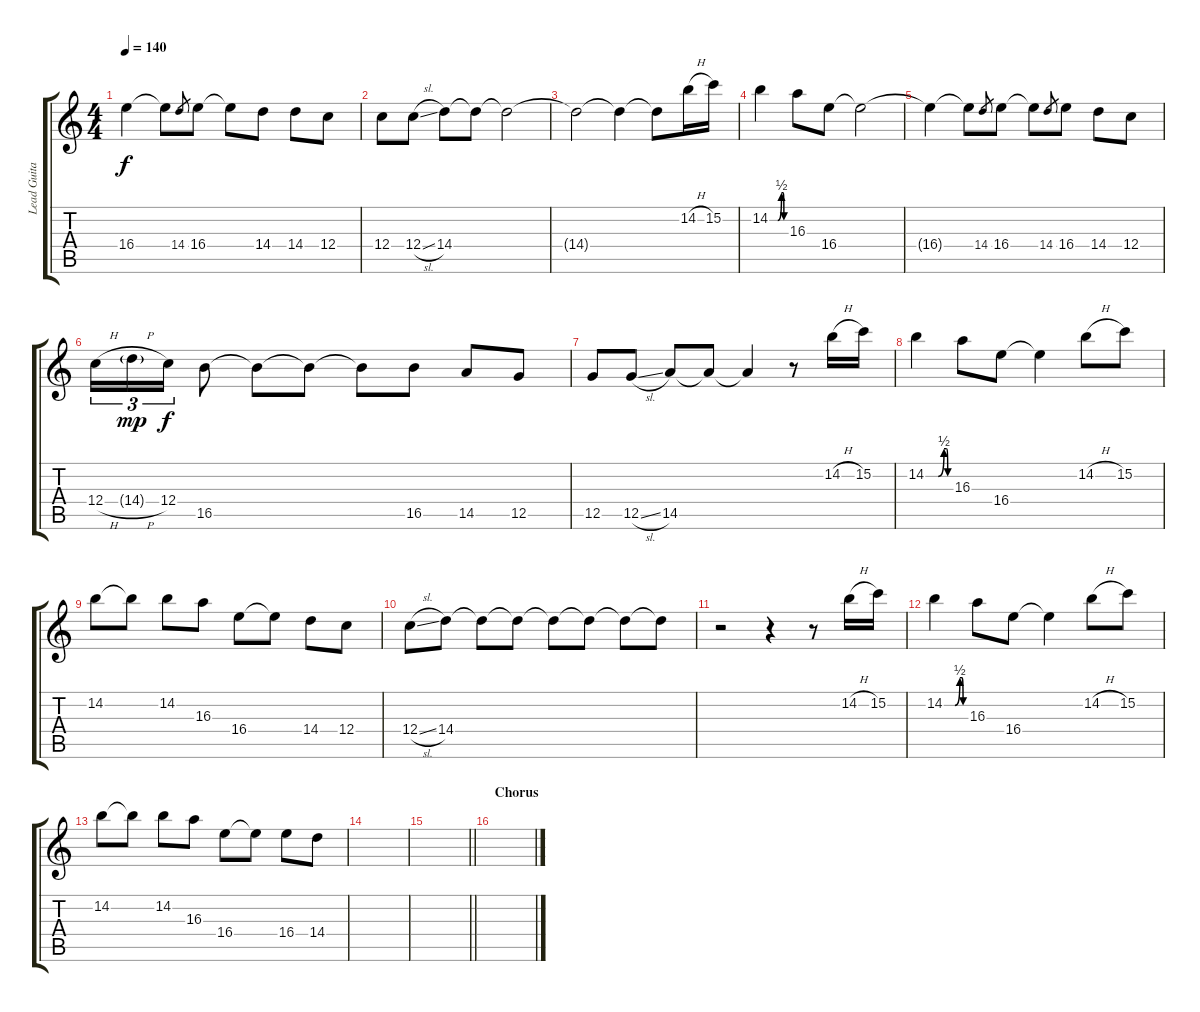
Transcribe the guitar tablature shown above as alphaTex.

\track ("Lead Guitar" "Lead Guita") {instrument overdrivenguitar}
\staff {score tabs}
\tuning (D4 A3 F3 C3 G2 D2) {hide}
\ts (4 4)
\tempo 140
\clef g2
\ks c
16.4{t}.4{dy f} 16.4{t}.8 14.4.8{gr} 16.4.8 16.4{t}.8 14.4.8 14.4.8 12.4.8 |
12.4.8 12.4{sl}.8 14.4.8 14.4{t}.8 14.4{t}.2 |
14.4{t}.2 14.4{t}.4 14.4{t}.8 14.2{h}.16 15.2.16 |
14.2{be (custom 0 0 30 0 44 2 50 2 53 0 60 0)}.4 16.3.8 16.4.8 16.4{t}.2 |
16.4{t}.4 16.4{t}.8 14.4.8{gr} 16.4.8 16.4{t}.8 14.4.8{gr} 16.4.8 14.4.8 12.4.8 |
12.4{h}.16{tu (3 2)} 14.4{h g}.16{tu (3 2) dy mp} 12.4.16{tu (3 2) dy f} 16.5.8 16.5{t}.8 16.5{t}.8 16.5{t}.8 16.5.8 14.5.8 12.5.8 |
12.5.8 12.5{sl}.8 14.5.8 14.5{t}.8 14.5{t}.4 r.8 14.2{h}.16 15.2.16 |
14.2{be (custom 0 0 30 0 44 2 50 2 53 0 60 0)}.4 16.3.8 16.4.8 16.4{t}.4 14.2{h}.8 15.2.8 |
14.2.8 14.2{t}.8 14.2.8 16.3.8 16.4.8 16.4{t}.8 14.4.8 12.4.8 |
12.4{sl}.8 14.4.8 14.4{t}.8 14.4{t}.8 14.4{t}.8 14.4{t}.8 14.4{t}.8 14.4{t}.8 |
r.2 r.4 r.8 14.2{h}.16 15.2.16 |
14.2{be (custom 0 0 30 0 44 2 50 2 53 0 60 0)}.4 16.3.8 16.4.8 16.4{t}.4 14.2{h}.8 15.2.8 |
14.2.8 14.2{t}.8 14.2.8 16.3.8 16.4.8 16.4{t}.8 16.4.8 14.4.8 |
|
\barLineRight lightlight
|
\section ("" "Chorus")
